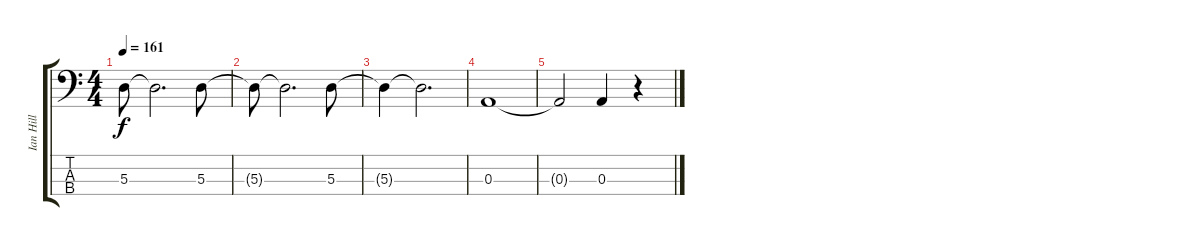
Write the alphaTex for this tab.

\track ("Ian Hill" "Ian Hill") {instrument electricbasspick}
\staff {score tabs}
\tuning (G2 D2 A1 E1) {hide}
\ts (4 4)
\tempo 161
\clef f4
\ks c
5.3{t}.8{dy f} 5.3{t}.2{d} 5.3.8 |
5.3{t}.8 5.3{t}.2{d} 5.3.8 |
5.3{t}.4 5.3{t}.2{d} |
0.3.1 |
0.3{t}.2 0.3.4 r.4
